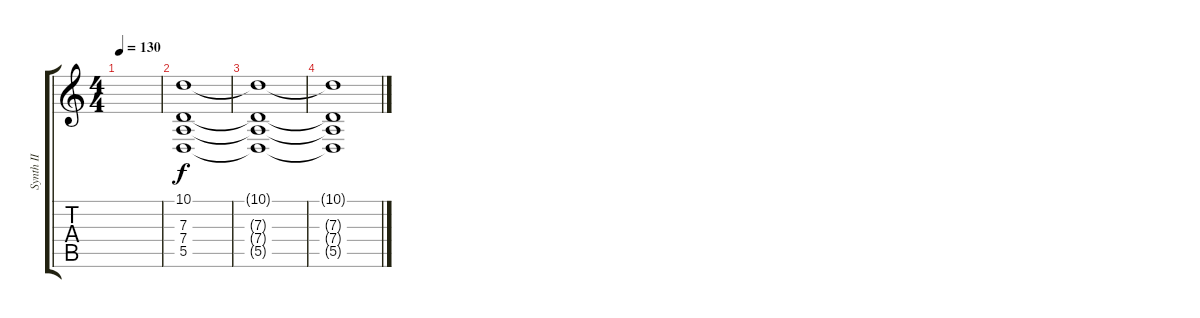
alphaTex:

\track ("Synth II" "Synth II") {instrument stringensemble1}
\staff {score tabs}
\tuning (E4 B3 G3 D3 A2 E2) {hide}
\ts (4 4)
\tempo 130
\clef g2
\ks c
|
(10.1{t} 7.3{t} 7.4{t} 5.5{t}).1 |
(10.1{t} 7.3{t} 7.4{t} 5.5{t}).1 |
(10.1{t} 7.3{t} 7.4{t} 5.5{t}).1
